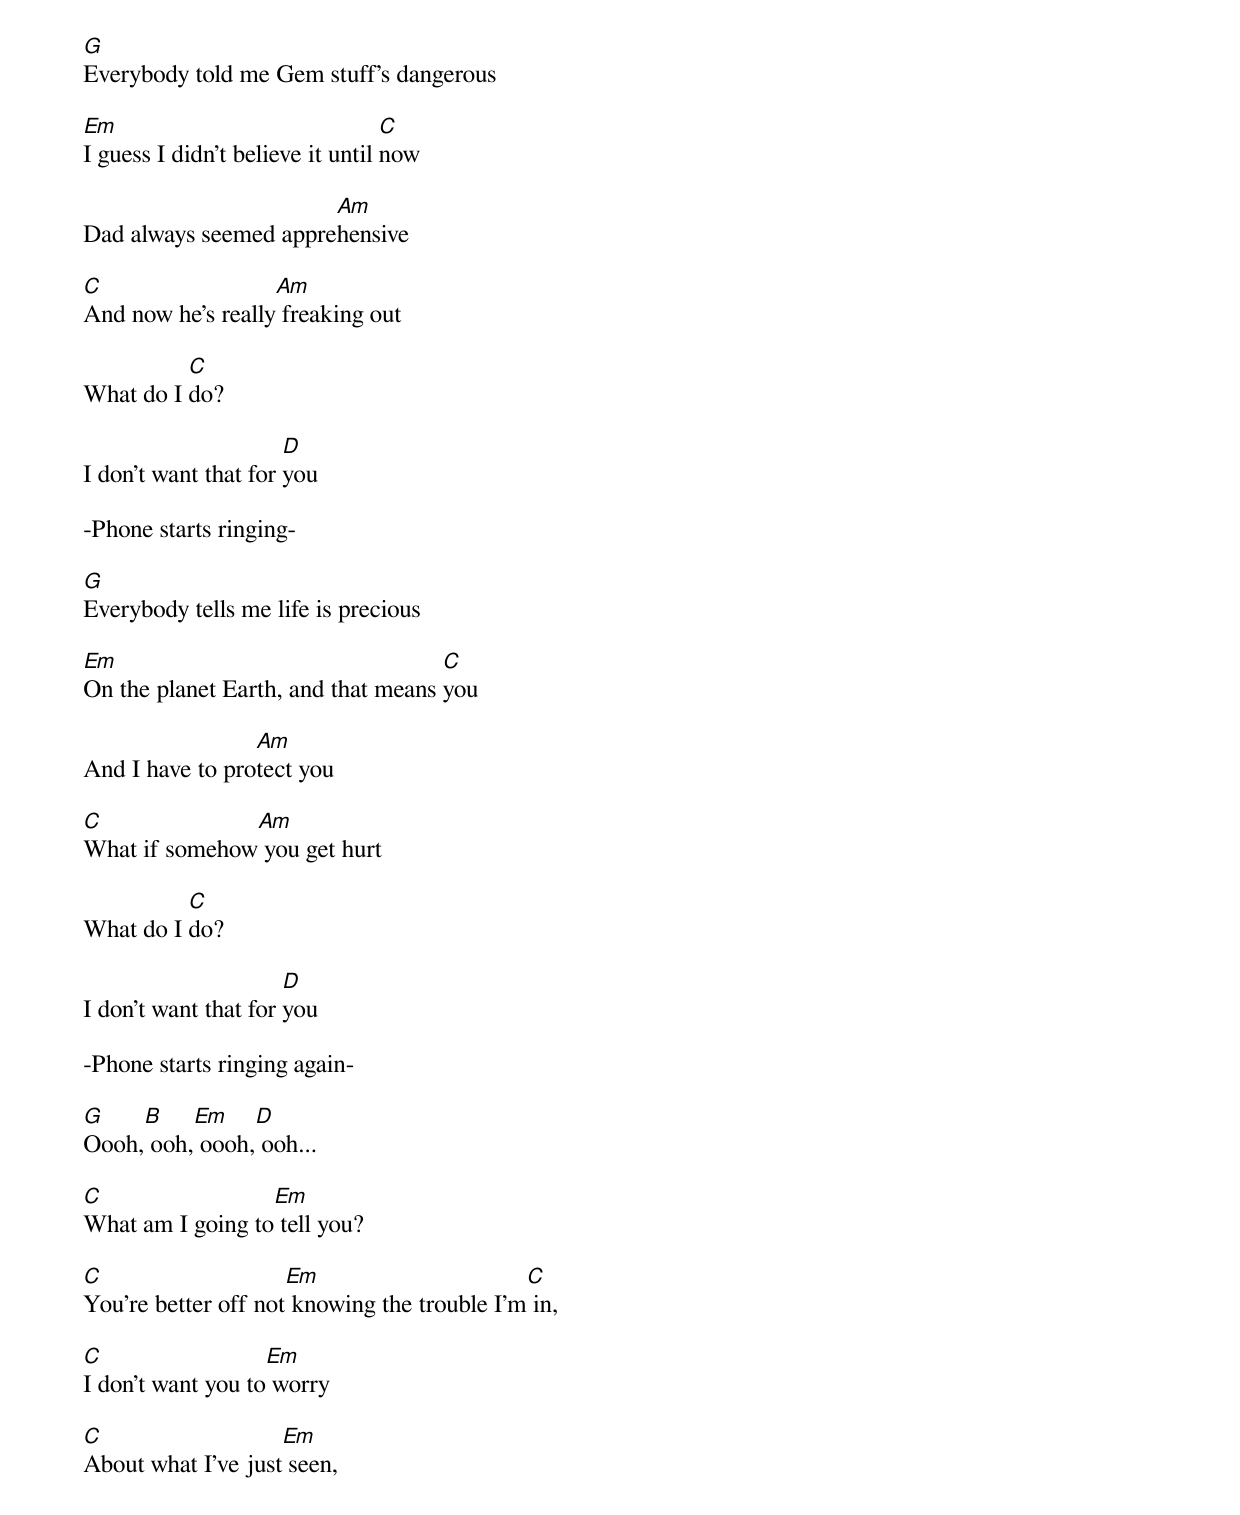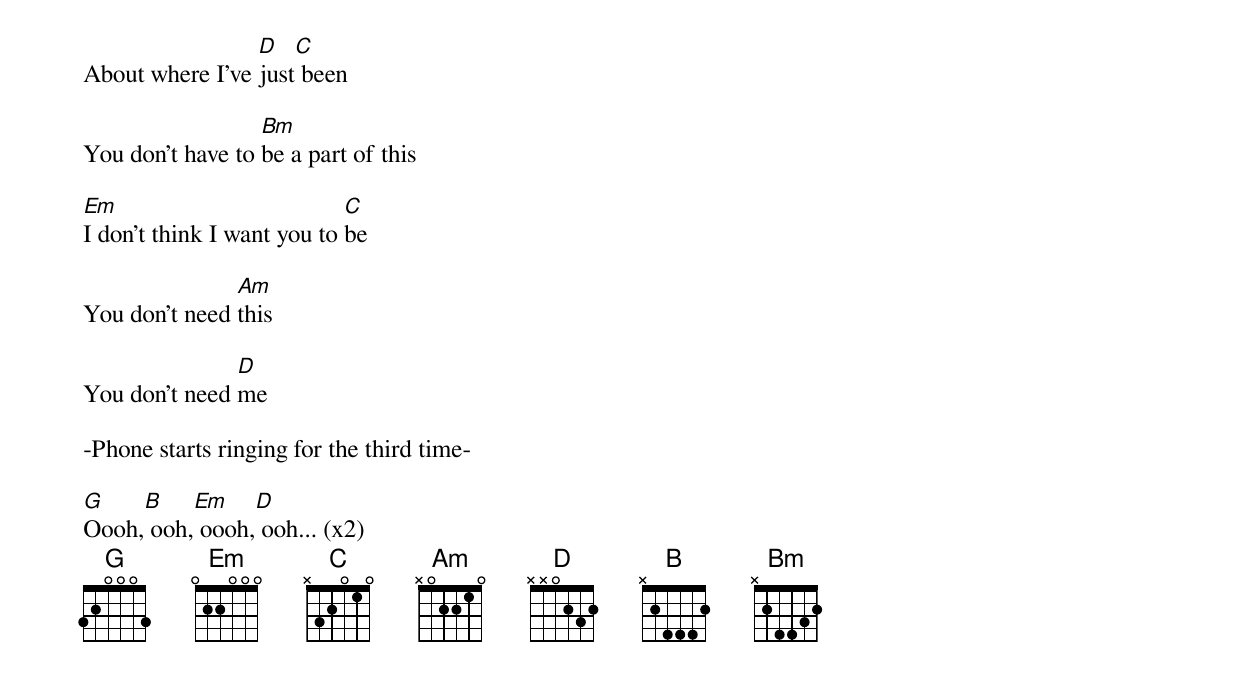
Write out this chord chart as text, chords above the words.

G
Everybody told me Gem stuff's dangerous

Em                                C
I guess I didn't believe it until now

                       Am
Dad always seemed apprehensive

C                  Am
And now he's really freaking out

          C
What do I do?

                      D
I don't want that for you

-Phone starts ringing-

G
Everybody tells me life is precious

Em                                  C
On the planet Earth, and that means you

                 Am
And I have to protect you

C              Am
What if somehow you get hurt

          C
What do I do?

                      D
I don't want that for you

-Phone starts ringing again-

G    B    Em    D
Oooh, ooh, oooh, ooh...

C                 Em
What am I going to tell you?

C                    Em                      C
You're better off not knowing the trouble I'm in,

C                  Em
I don't want you to worry

C                   Em
About what I've just seen,

                 D   C
About where I've just been

                  Bm
You don't have to be a part of this

Em                          C
I don't think I want you to be

               Am
You don't need this

               D
You don't need me

-Phone starts ringing for the third time-

G    B    Em    D
Oooh, ooh, oooh, ooh... (x2)
